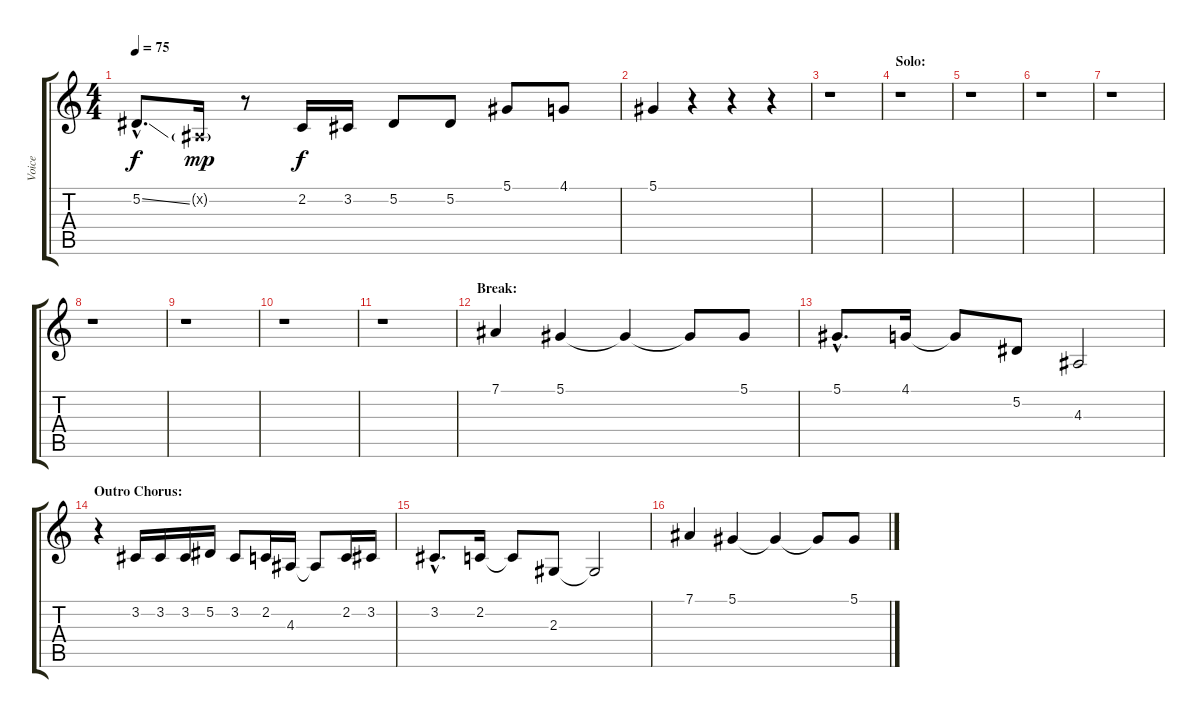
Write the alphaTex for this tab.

\track ("Voice" "Voice") {instrument oboe}
\staff {score tabs}
\tuning (Eb4 Bb3 Gb3 Db3 Ab2 Eb2) {hide}
\ts (4 4)
\tempo 75
\clef g2
\ks c
5.2{ss hac}.8{d dy f} 0.2{g x}.16{dy mp} r.8 2.2.16{dy f} 3.2.16 5.2.8 5.2.8 5.1.8 4.1.8 |
5.1.4 r.4 r.4 r.4 |
r.1 |
\section ("" "Solo:")
r.1 |
r.1 |
r.1 |
r.1 |
r.1 |
r.1 |
r.1 |
r.1 |
\section ("" "Break:")
7.1.4 5.1.4 5.1{t}.4 5.1{t}.8 5.1.8 |
5.1{hac}.8{d} 4.1.16 4.1{t}.8 5.2.8 4.3.2 |
\section ("" "Outro Chorus:")
r.4 3.2.16 3.2.16 3.2.16 5.2.16 3.2.8 2.2.16 4.3.16 4.3{t}.8 2.2.16 3.2.16 |
3.2{hac}.8{d} 2.2.16 2.2{t}.8 2.3.8 2.3{t}.2 |
7.1.4 5.1.4 5.1{t}.4 5.1{t}.8 5.1.8
